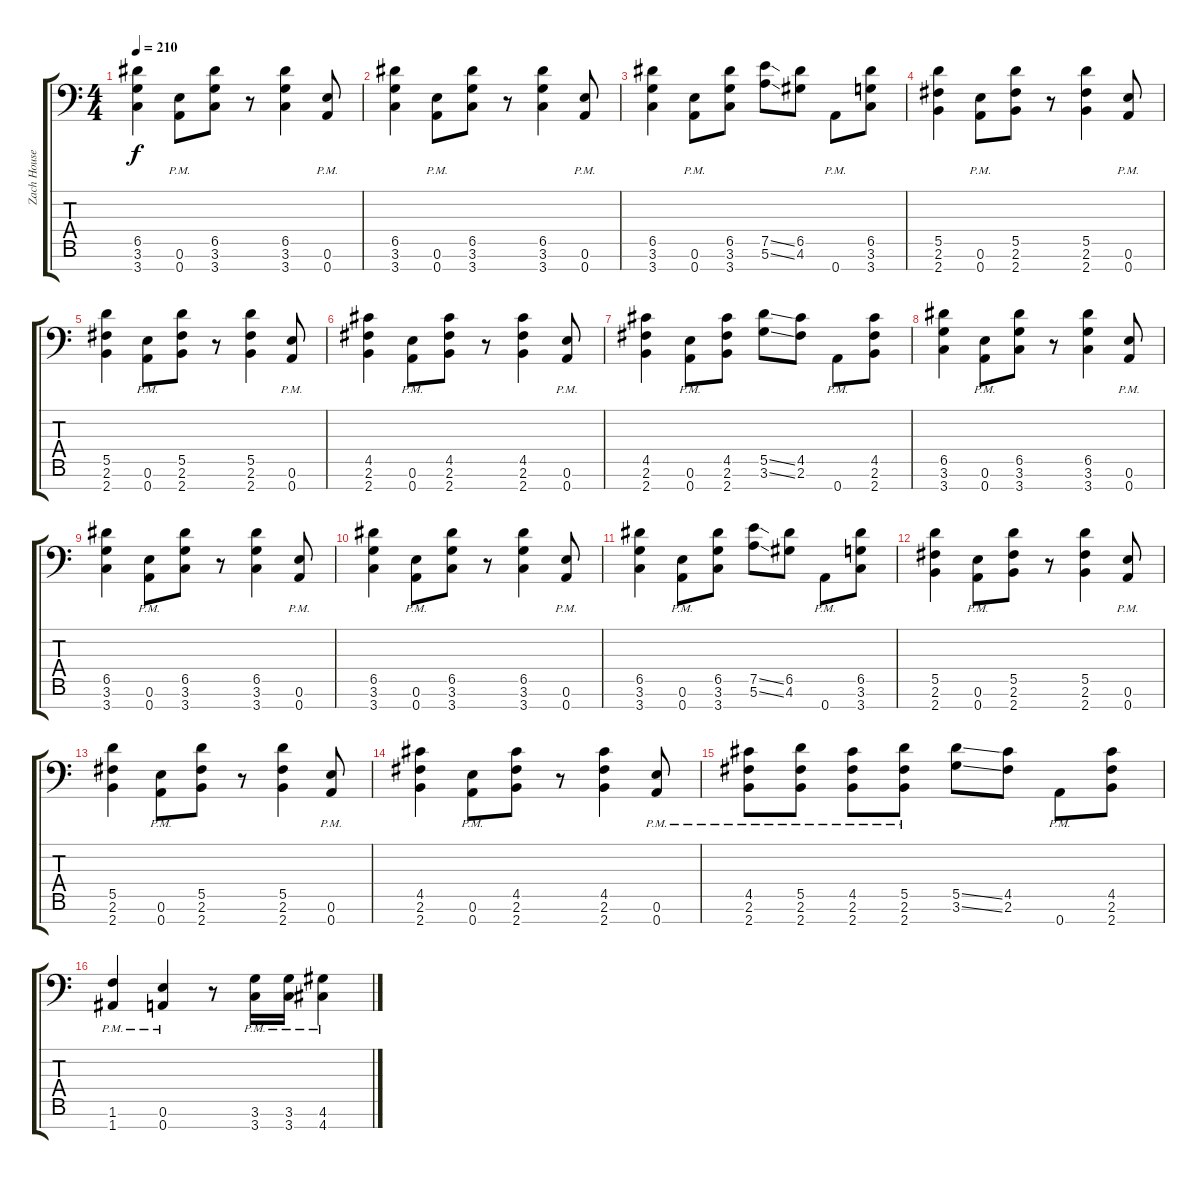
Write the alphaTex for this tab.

\track ("Zach Householder (Guitar)" "Zach House") {instrument distortionguitar}
\staff {score tabs}
\tuning (E4 B3 G3 D3 A2 E2 A1) {hide}
\ts (4 4)
\tempo 210
\clef f4
\ks c
(6.5 3.6 3.7).4{dy f} (0.6{pm} 0.7{pm}).8 (6.5 3.6 3.7).8 r.8 (6.5 3.6 3.7).4 (0.6{pm} 0.7{pm}).8 |
(6.5 3.6 3.7).4 (0.6{pm} 0.7{pm}).8 (6.5 3.6 3.7).8 r.8 (6.5 3.6 3.7).4 (0.6{pm} 0.7{pm}).8 |
(6.5 3.6 3.7).4 (0.6{pm} 0.7{pm}).8 (6.5 3.6 3.7).8 (7.5{ss} 5.6{ss}).8 (6.5 4.6).8 0.7{pm}.8 (6.5 3.6 3.7).8 |
(5.5 2.6 2.7).4 (0.6{pm} 0.7{pm}).8 (5.5 2.6 2.7).8 r.8 (5.5 2.6 2.7).4 (0.6{pm} 0.7{pm}).8 |
(5.5 2.6 2.7).4 (0.6{pm} 0.7{pm}).8 (5.5 2.6 2.7).8 r.8 (5.5 2.6 2.7).4 (0.6{pm} 0.7{pm}).8 |
(4.5 2.6 2.7).4 (0.6{pm} 0.7{pm}).8 (4.5 2.6 2.7).8 r.8 (4.5 2.6 2.7).4 (0.6{pm} 0.7{pm}).8 |
(4.5 2.6 2.7).4 (0.6{pm} 0.7{pm}).8 (4.5 2.6 2.7).8 (5.5{ss} 3.6{ss}).8 (4.5 2.6).8 0.7{pm}.8 (4.5 2.6 2.7).8 |
(6.5 3.6 3.7).4 (0.6{pm} 0.7{pm}).8 (6.5 3.6 3.7).8 r.8 (6.5 3.6 3.7).4 (0.6{pm} 0.7{pm}).8 |
(6.5 3.6 3.7).4 (0.6{pm} 0.7{pm}).8 (6.5 3.6 3.7).8 r.8 (6.5 3.6 3.7).4 (0.6{pm} 0.7{pm}).8 |
(6.5 3.6 3.7).4 (0.6{pm} 0.7{pm}).8 (6.5 3.6 3.7).8 r.8 (6.5 3.6 3.7).4 (0.6{pm} 0.7{pm}).8 |
(6.5 3.6 3.7).4 (0.6{pm} 0.7{pm}).8 (6.5 3.6 3.7).8 (7.5{ss} 5.6{ss}).8 (6.5 4.6).8 0.7{pm}.8 (6.5 3.6 3.7).8 |
(5.5 2.6 2.7).4 (0.6{pm} 0.7{pm}).8 (5.5 2.6 2.7).8 r.8 (5.5 2.6 2.7).4 (0.6{pm} 0.7{pm}).8 |
(5.5 2.6 2.7).4 (0.6{pm} 0.7{pm}).8 (5.5 2.6 2.7).8 r.8 (5.5 2.6 2.7).4 (0.6{pm} 0.7{pm}).8 |
(4.5 2.6 2.7).4 (0.6{pm} 0.7{pm}).8 (4.5 2.6 2.7).8 r.8 (4.5 2.6 2.7).4 (0.6{pm} 0.7{pm}).8 |
(4.5{pm} 2.6{pm} 2.7{pm}).8 (5.5 2.6{pm} 2.7{pm}).8 (4.5{pm} 2.6{pm} 2.7{pm}).8 (5.5{pm} 2.6{pm} 2.7{pm}).8 (5.5{ss} 3.6{ss}).8 (4.5 2.6).8 0.7{pm}.8 (4.5 2.6 2.7).8 |
(1.6{pm} 1.7{pm}).4 (0.6{pm} 0.7{pm}).4 r.8 (3.6{pm} 3.7{pm}).16 (3.6{pm} 3.7{pm}).16 (4.6{pm} 4.7{pm}).4
